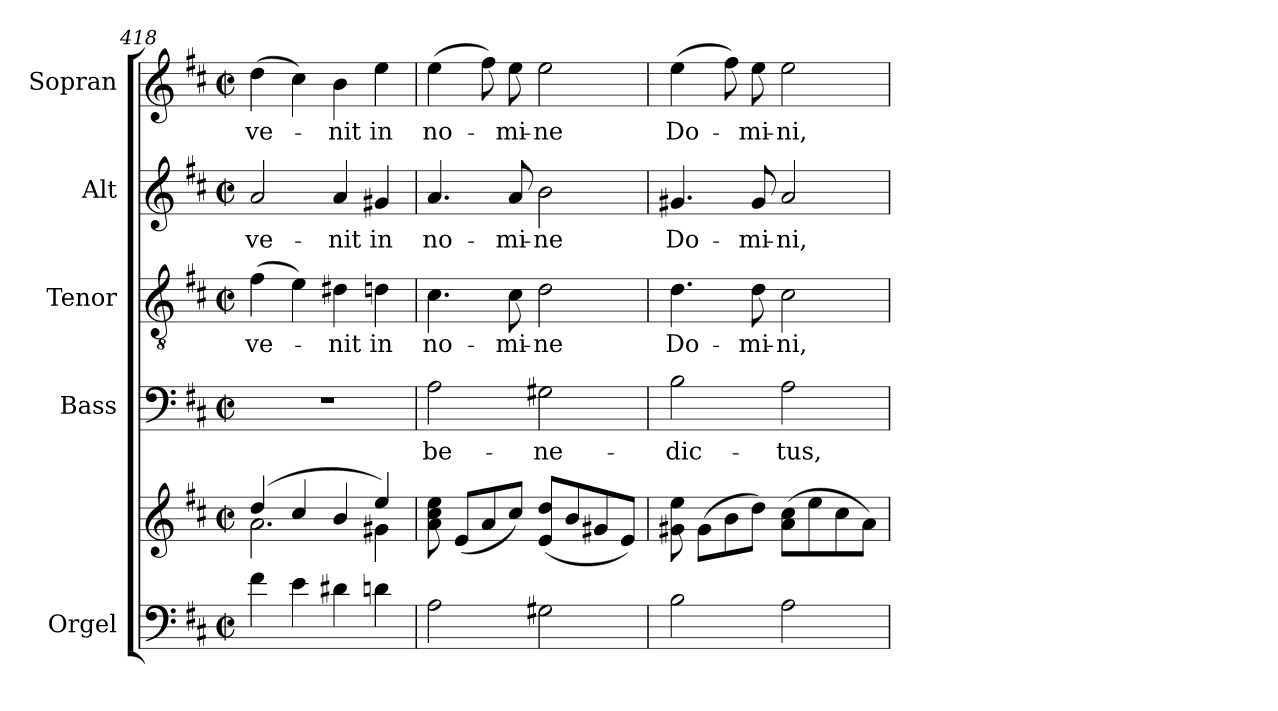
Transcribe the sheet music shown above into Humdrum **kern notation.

**kern	**kern	**kern	**text	**kern	**text	**kern	**text	**kern	**text
*part5	*part5	*part4	*part4	*part3	*part3	*part2	*part2	*part1	*part1
*staff6	*staff5	*staff4	*staff4	*staff3	*staff3	*staff2	*staff2	*staff1	*staff1
*I"Orgel	*	*I"Bass	*	*I"Tenor	*	*I"Alt	*	*I"Sopran	*
*I'Org.	*	*I'B.	*	*I'T.	*	*I'A.	*	*I'S.	*
*clefF4	*clefG2	*clefF4	*	*clefGv2	*	*clefG2	*	*clefG2	*
*k[f#c#]	*k[f#c#]	*k[f#c#]	*	*k[f#c#]	*	*k[f#c#]	*	*k[f#c#]	*
*D:	*D:	*D:	*	*D:	*	*D:	*	*D:	*
*M2/2	*M2/2	*M2/2	*	*M2/2	*	*M2/2	*	*M2/2	*
*met(c|)	*met(c|)	*met(c|)	*	*met(c|)	*	*met(c|)	*	*met(c|)	*
=418	=418	=418	=418	=418	=418	=418	=418	=418	=418
*	*^	*	*	*	*	*	*	*	*
!	!	!	!	!	!	!LO:LY:b	!	!LO:LY:b	!	!LO:LY:b
4f#\	(4dd/	2.a\	1r	.	(>4f#\	ve-	2a/	ve-	(>4dd\	ve-
4e\	4cc#/	.	.	.	4e\)	.	.	.	4cc#\)	.
!	!	!	!	!	!	!LO:LY:b	!	!LO:LY:b	!	!LO:LY:b
4d#X\	4b/	.	.	.	4d#X\	-nit	4a/	-nit	4b\	-nit
!	!	!	!	!	!	!LO:LY:b	!	!LO:LY:b	!	!LO:LY:b
4dn\	4ee/)	4g#X\	.	.	4dn\	in	4g#X/	in	4ee\	in
=419	=419	=419	=419	=419	=419	=419	=419	=419	=419	=419
!	!	!	!	!LO:LY:b	!	!LO:LY:b	!	!LO:LY:b	!	!LO:LY:b
*	*v	*v	*	*	*	*	*	*	*	*
2A\	8a\ 8cc#\ 8ee\	2A\	be-	4.c#\	no-	4.a/	no-	(>4ee\	no-
.	(<8e/L	.	.	.	.	.	.	.	.
.	8a/	.	.	.	.	.	.	8ff#\)	.
!	!	!	!	!	!LO:LY:b	!	!LO:LY:b	!	!LO:LY:b
.	8cc#/J)	.	.	8c#\	-mi-	8a/	-mi-	8ee\	-mi-
!	!	!	!LO:LY:b	!	!LO:LY:b	!	!LO:LY:b	!	!LO:LY:b
2G#X\	(<8e/ 8dd/L	2G#X\	-ne-	2d\	-ne	2b\	-ne	2ee\	-ne
.	8b/	.	.	.	.	.	.	.	.
.	8g#X/	.	.	.	.	.	.	.	.
.	8e/J)	.	.	.	.	.	.	.	.
=420	=420	=420	=420	=420	=420	=420	=420	=420	=420
!	!	!	!LO:LY:b	!	!LO:LY:b	!	!LO:LY:b	!	!LO:LY:b
2B\	8g#X\ 8ee\	2B\	-dic-	4.d\	Do-	4.g#X/	Do-	(>4ee\	Do-
.	(>8g#\L	.	.	.	.	.	.	.	.
.	8b\	.	.	.	.	.	.	8ff#\)	.
!	!	!	!	!	!LO:LY:b	!	!LO:LY:b	!	!LO:LY:b
.	8dd\J)	.	.	8d\	-mi-	8g#/	-mi-	8ee\	-mi-
!	!	!	!LO:LY:b	!	!LO:LY:b	!	!LO:LY:b	!	!LO:LY:b
2A\	(>8a\ 8cc#\L	2A\	-tus,	2c#\	-ni,	2a/	-ni,	2ee\	-ni,
.	8ee\	.	.	.	.	.	.	.	.
.	8cc#\	.	.	.	.	.	.	.	.
.	8a\J)	.	.	.	.	.	.	.	.
=	=	=	=	=	=	=	=	=	=
*-	*-	*-	*-	*-	*-	*-	*-	*-	*-
